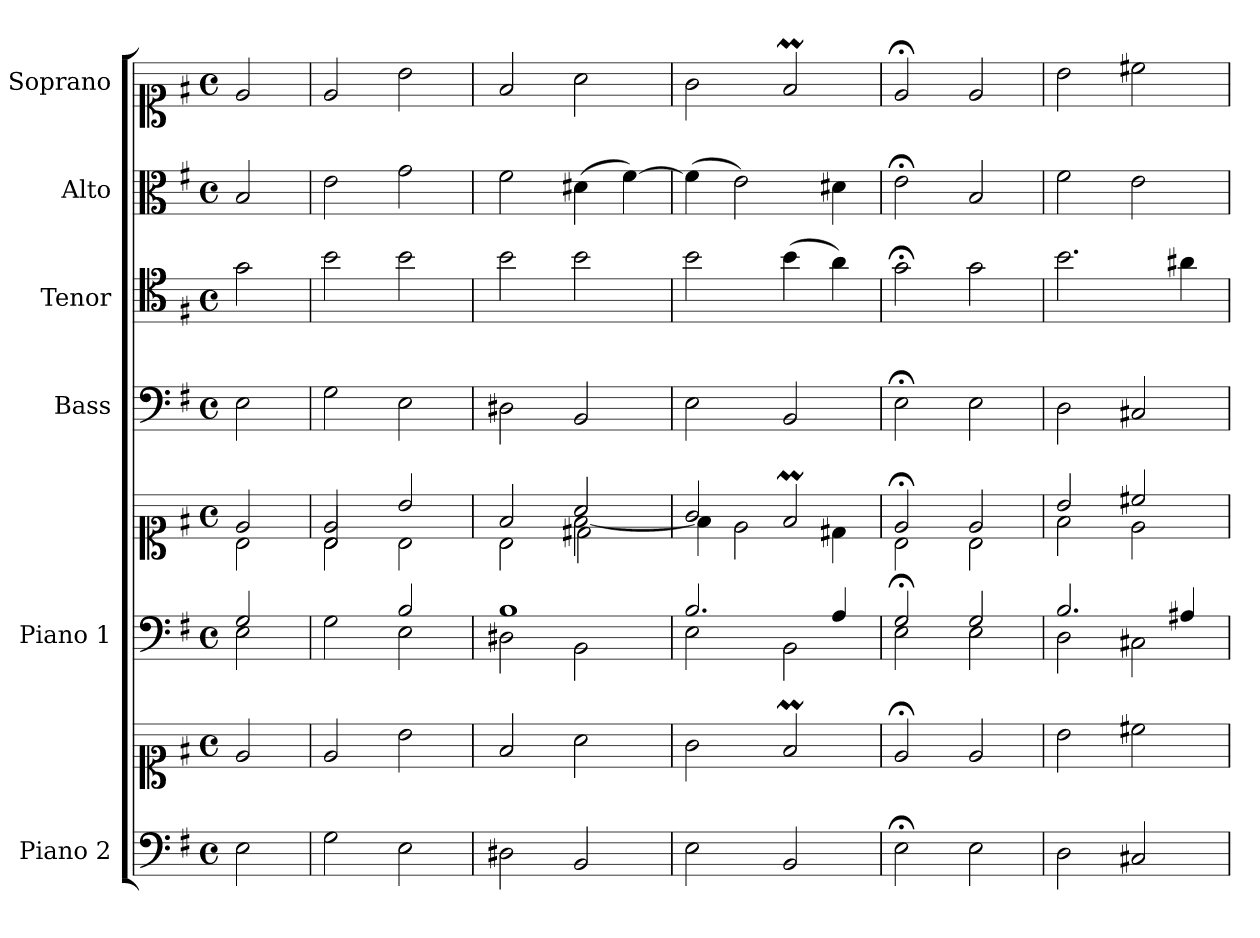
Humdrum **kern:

**kern	**kern	**kern	**kern	**kern	**kern	**kern	**kern
*part6	*part6	*part5	*part5	*part4	*part3	*part2	*part1
*staff8	*staff7	*staff6	*staff5	*staff4	*staff3	*staff2	*staff1
*I"Piano 2	*	*I"Piano 1	*	*I"Bass	*I"Tenor	*I"Alto	*I"Soprano
*I'Pno 2	*	*I'Pno 1	*	*I'B.	*I'T.	*I'A.	*I'S.
*clefF4	*clefC1	*clefF4	*clefC1	*clefF4	*clefC4	*clefC3	*clefC1
*	*	*	*	*	*ITrd7c12	*	*
*k[f#]	*k[f#]	*k[f#]	*k[f#]	*k[f#]	*k[f#]	*k[f#]	*k[f#]
*G:	*G:	*G:	*G:	*G:	*G:	*G:	*G:
*M4/4	*M4/4	*M4/4	*M4/4	*M4/4	*M4/4	*M4/4	*M4/4
*met(c)	*met(c)	*met(c)	*met(c)	*met(c)	*met(c)	*met(c)	*met(c)
=1	=1	=1	=1	=1	=1	=1	=1
*	*	*^	*^	*	*	*	*
2E\	2e/	2G/	2E\	2e/	2B\	2E\	2G\	2B/	2e/
=2	=2	=2	=2	=2	=2	=2	=2	=2	=2
*	*	*	*	*	*^	*	*	*	*
2G\	2e/	2ryy	2G\	2e/	2B\	2B/	2G\	2B\	2e\	2e/
2E\	2b\	2B/	2E\	2b/	2ryy	2B\	2E\	2B\	2g\	2b\
=3	=3	=3	=3	=3	=3	=3	=3	=3	=3	=3
2D#X\	2f#/	1B/	2D#X\	2f#/	2B\	2ryy	2D#X\	2B\	2f#\	2f#/
2BB/	2a\	.	2BB\	2a/	[<2f#\	2d#X\	2BB/	2B\	(4d#X\	2a\
.	.	.	.	.	.	.	.	.	[4f#\)	.
*	*	*	*	*	*v	*v	*	*	*	*
=4	=4	=4	=4	=4	=4	=4	=4	=4	=4
2E\	2g\	2.B/	2E\	2g/	4f#\]	2E\	2B\	(4f#\]	2g\
.	.	.	.	.	2e\	.	.	2e\)	.
2BB/	2f#m/	.	2BB\	2f#m/	.	2BB/	(4B\	.	2f#m/
.	.	4A/	.	.	4d#X\	.	4A\)	4d#X\	.
=5	=5	=5	=5	=5	=5	=5	=5	=5	=5
2E;\	2e;</	2G;/	2E\	2e;</	2B\	2E;<\	2G;<\	2e;<\	2e;</
2E\	2e/	2G/	2E\	2e/	2B\	2E\	2G\	2B/	2e/
=6	=6	=6	=6	=6	=6	=6	=6	=6	=6
2D\	2b\	2.B/	2D\	2b/	2f#\	2D\	2.B\	2f#\	2b\
2C#X/	2cc#X\	.	2C#X\	2cc#X/	2e\	2C#X/	.	2e\	2cc#X\
.	.	4A#X/	.	.	.	.	4A#X\	.	.
*	*	*v	*v	*	*	*	*	*	*
*	*	*	*v	*v	*	*	*	*
=	=	=	=	=	=	=	=
*-	*-	*-	*-	*-	*-	*-	*-
